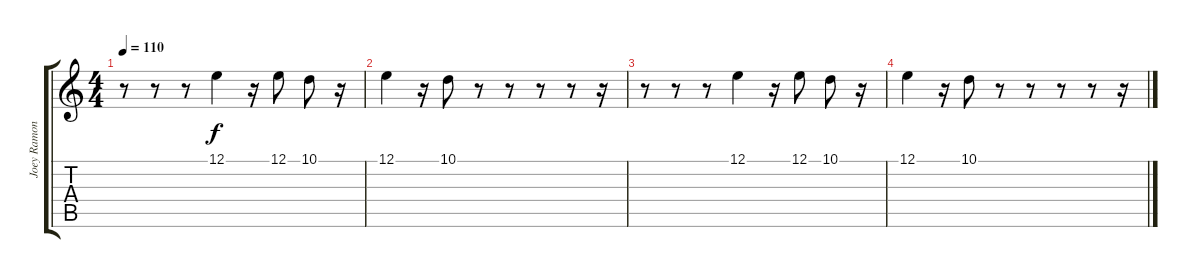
\track ("Joey Ramone-Vocals" "Joey Ramon") {instrument altosax}
\staff {score tabs}
\tuning (E4 B3 G3 D3 A2 E2) {hide}
\ts (4 4)
\tempo 110
\clef g2
\ks c
r.8{dy f} r.8 r.8 12.1.4 r.16 12.1.8 10.1.8 r.16 |
12.1.4 r.16 10.1.8 r.8 r.8 r.8 r.8 r.16 |
r.8 r.8 r.8 12.1.4 r.16 12.1.8 10.1.8 r.16 |
12.1.4 r.16 10.1.8 r.8 r.8 r.8 r.8 r.16
